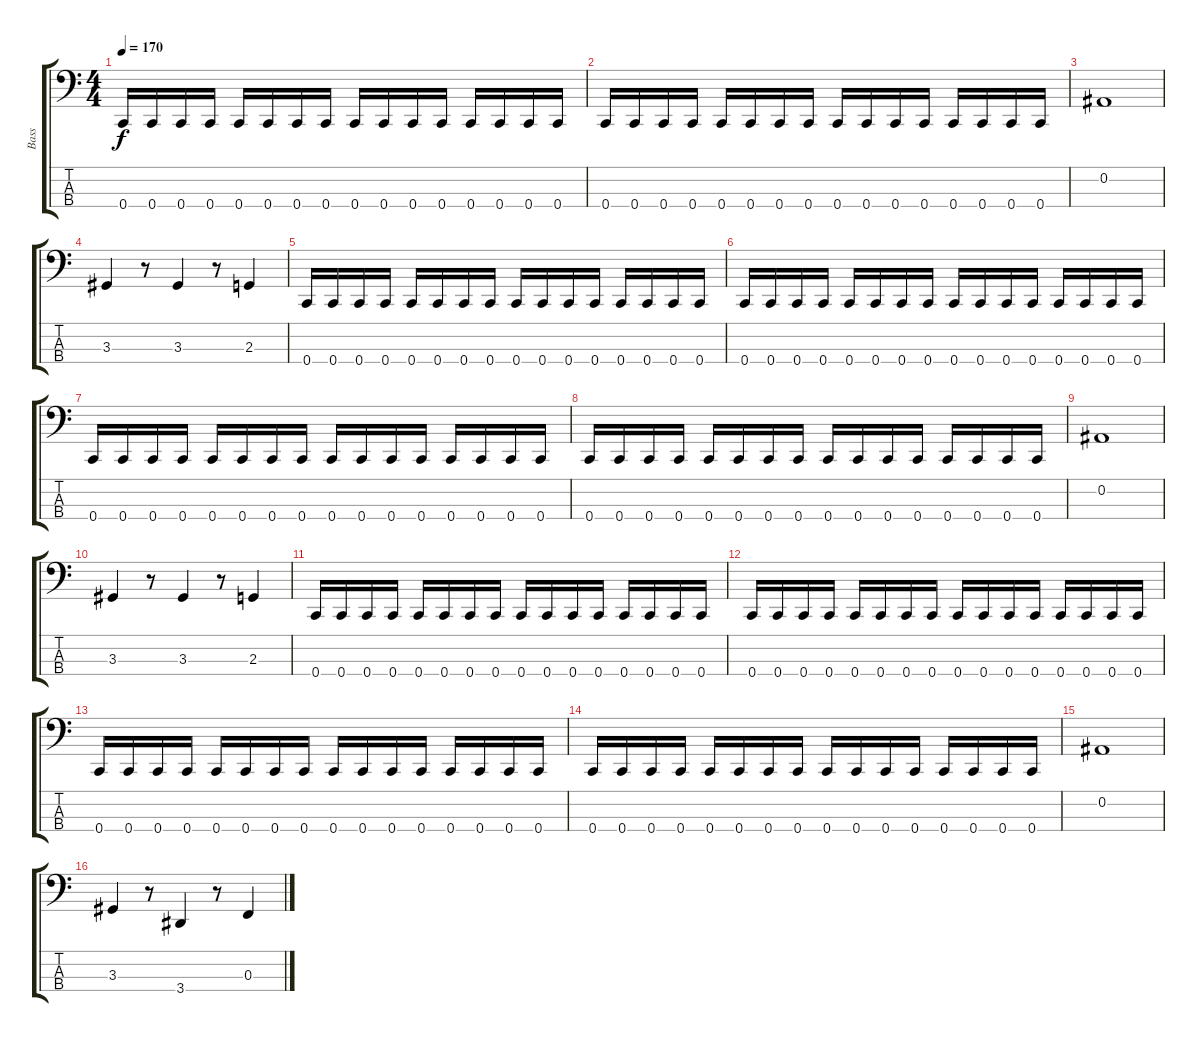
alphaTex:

\track ("Bass" "Bass") {instrument electricbasspick}
\staff {score tabs}
\tuning (Eb2 Bb1 F1 C1) {hide}
\ts (4 4)
\tempo 170
\clef f4
\ks c
0.4.16{dy f} 0.4.16 0.4.16 0.4.16 0.4.16 0.4.16 0.4.16 0.4.16 0.4.16 0.4.16 0.4.16 0.4.16 0.4.16 0.4.16 0.4.16 0.4.16 |
0.4.16 0.4.16 0.4.16 0.4.16 0.4.16 0.4.16 0.4.16 0.4.16 0.4.16 0.4.16 0.4.16 0.4.16 0.4.16 0.4.16 0.4.16 0.4.16 |
0.2.1 |
3.3.4 r.8 3.3.4 r.8 2.3.4 |
0.4.16 0.4.16 0.4.16 0.4.16 0.4.16 0.4.16 0.4.16 0.4.16 0.4.16 0.4.16 0.4.16 0.4.16 0.4.16 0.4.16 0.4.16 0.4.16 |
0.4.16 0.4.16 0.4.16 0.4.16 0.4.16 0.4.16 0.4.16 0.4.16 0.4.16 0.4.16 0.4.16 0.4.16 0.4.16 0.4.16 0.4.16 0.4.16 |
0.4.16 0.4.16 0.4.16 0.4.16 0.4.16 0.4.16 0.4.16 0.4.16 0.4.16 0.4.16 0.4.16 0.4.16 0.4.16 0.4.16 0.4.16 0.4.16 |
0.4.16 0.4.16 0.4.16 0.4.16 0.4.16 0.4.16 0.4.16 0.4.16 0.4.16 0.4.16 0.4.16 0.4.16 0.4.16 0.4.16 0.4.16 0.4.16 |
0.2.1 |
3.3.4 r.8 3.3.4 r.8 2.3.4 |
0.4.16 0.4.16 0.4.16 0.4.16 0.4.16 0.4.16 0.4.16 0.4.16 0.4.16 0.4.16 0.4.16 0.4.16 0.4.16 0.4.16 0.4.16 0.4.16 |
0.4.16 0.4.16 0.4.16 0.4.16 0.4.16 0.4.16 0.4.16 0.4.16 0.4.16 0.4.16 0.4.16 0.4.16 0.4.16 0.4.16 0.4.16 0.4.16 |
0.4.16 0.4.16 0.4.16 0.4.16 0.4.16 0.4.16 0.4.16 0.4.16 0.4.16 0.4.16 0.4.16 0.4.16 0.4.16 0.4.16 0.4.16 0.4.16 |
0.4.16 0.4.16 0.4.16 0.4.16 0.4.16 0.4.16 0.4.16 0.4.16 0.4.16 0.4.16 0.4.16 0.4.16 0.4.16 0.4.16 0.4.16 0.4.16 |
0.2.1 |
3.3.4 r.8 3.4.4 r.8 0.3.4
